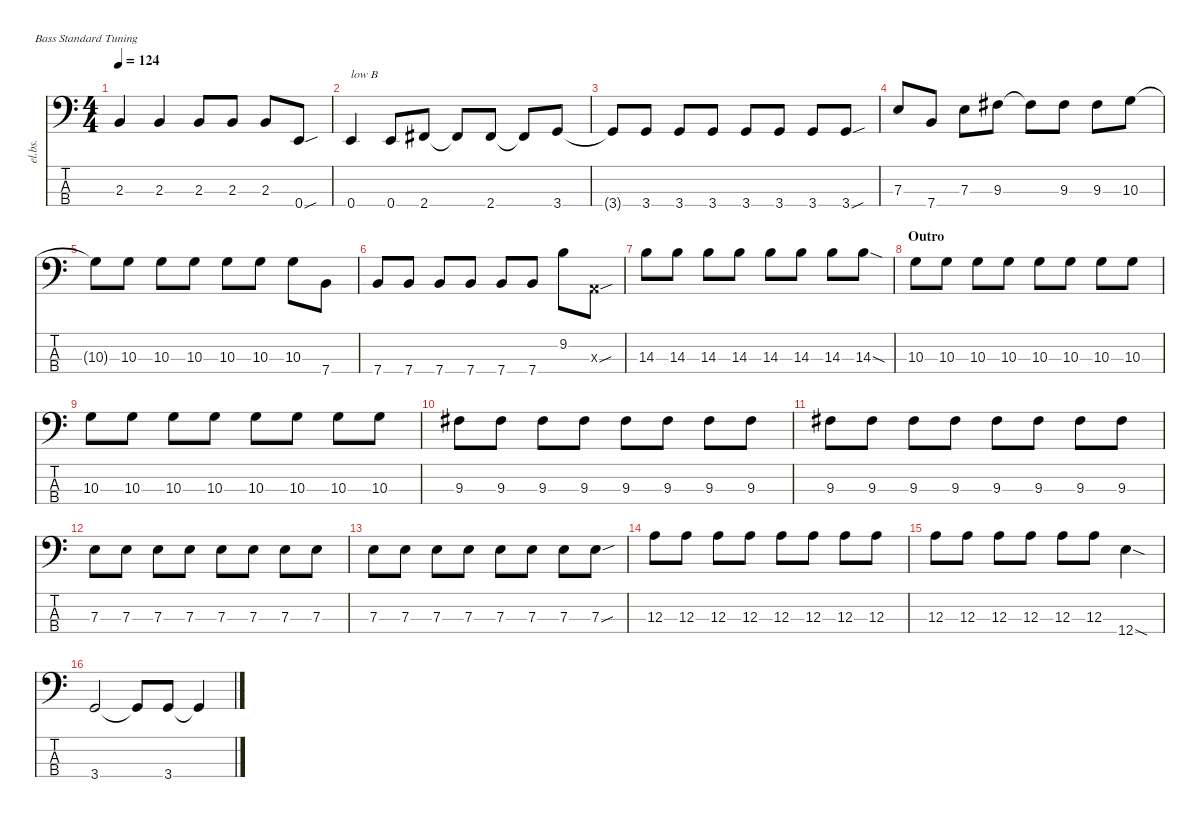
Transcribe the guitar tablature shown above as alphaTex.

\defaultSystemsLayout 4
\hideDynamics
\bracketExtendMode nobrackets
\track ("Electric Bass" "el.bs.") {mute instrument electricbassfinger}
\staff {score tabs}
\tuning (G2 D2 A1 E1)
\ts (4 4)
\tempo 124
\clef f4
\ks c
2.3.4{dy mf beam Up} 2.3.4{beam Up} 2.3.8{beam Up} 2.3.8{beam Up} 2.3.8{beam Up} 0.4{sou}.8{beam Up} |
0.4.4{txt "low B" beam Up} 0.4.8{beam Up} 2.4{acc #}.8{beam Up} 2.4{t acc #}.8{beam Up} 2.4{acc #}.8{beam Up} 2.4{t acc #}.8{beam Up} 3.4.8{beam Up} |
3.4{t}.8{beam Up} 3.4.8{beam Up} 3.4.8{beam Up} 3.4.8{beam Up} 3.4.8{beam Up} 3.4.8{beam Up} 3.4.8{beam Up} 3.4{sou}.8{beam Up} |
7.3.8{beam Up} 7.4.8{beam Up} 7.3.8{beam Down} 9.3{acc #}.8{beam Down} 9.3{t acc #}.8{beam Down} 9.3{acc #}.8{beam Down} 9.3{acc #}.8{beam Down} 10.3.8{beam Down} |
10.3{t}.8{beam Down} 10.3.8{beam Down} 10.3.8{beam Down} 10.3.8{beam Down} 10.3.8{beam Down} 10.3.8{beam Down} 10.3.8{beam Down} 7.4.8{beam Down} |
7.4.8{beam Up} 7.4.8{beam Up} 7.4.8{beam Up} 7.4.8{beam Up} 7.4.8{beam Up} 7.4.8{beam Up} 9.2.8{beam Down} 0.3{sou x}.8{beam Down} |
14.3.8{beam Down} 14.3.8{beam Down} 14.3.8{beam Down} 14.3.8{beam Down} 14.3.8{beam Down} 14.3.8{beam Down} 14.3.8{beam Down} 14.3{sod}.8{beam Down} |
\section ("" "Outro")
10.3.8{beam Down} 10.3.8{beam Down} 10.3.8{beam Down} 10.3.8{beam Down} 10.3.8{beam Down} 10.3.8{beam Down} 10.3.8{beam Down} 10.3.8{beam Down} |
10.3.8{beam Down} 10.3.8{beam Down} 10.3.8{beam Down} 10.3.8{beam Down} 10.3.8{beam Down} 10.3.8{beam Down} 10.3.8{beam Down} 10.3.8{beam Down} |
9.3{acc #}.8{beam Down} 9.3{acc #}.8{beam Down} 9.3{acc #}.8{beam Down} 9.3{acc #}.8{beam Down} 9.3{acc #}.8{beam Down} 9.3{acc #}.8{beam Down} 9.3{acc #}.8{beam Down} 9.3{acc #}.8{beam Down} |
9.3{acc #}.8{beam Down} 9.3{acc #}.8{beam Down} 9.3{acc #}.8{beam Down} 9.3{acc #}.8{beam Down} 9.3{acc #}.8{beam Down} 9.3{acc #}.8{beam Down} 9.3{acc #}.8{beam Down} 9.3{acc #}.8{beam Down} |
7.3.8{beam Down} 7.3.8{beam Down} 7.3.8{beam Down} 7.3.8{beam Down} 7.3.8{beam Down} 7.3.8{beam Down} 7.3.8{beam Down} 7.3.8{beam Down} |
7.3.8{beam Down} 7.3.8{beam Down} 7.3.8{beam Down} 7.3.8{beam Down} 7.3.8{beam Down} 7.3.8{beam Down} 7.3.8{beam Down} 7.3{sou}.8{beam Down} |
12.3.8{beam Down} 12.3.8{beam Down} 12.3.8{beam Down} 12.3.8{beam Down} 12.3.8{beam Down} 12.3.8{beam Down} 12.3.8{beam Down} 12.3.8{beam Down} |
12.3.8{beam Down} 12.3.8{beam Down} 12.3.8{beam Down} 12.3.8{beam Down} 12.3.8{beam Down} 12.3.8{beam Down} 12.4{sod}.4{beam Down} |
3.4.2{beam Up} 3.4{t}.8{beam Up} 3.4.8{beam Up} 3.4{t}.4{beam Up}
